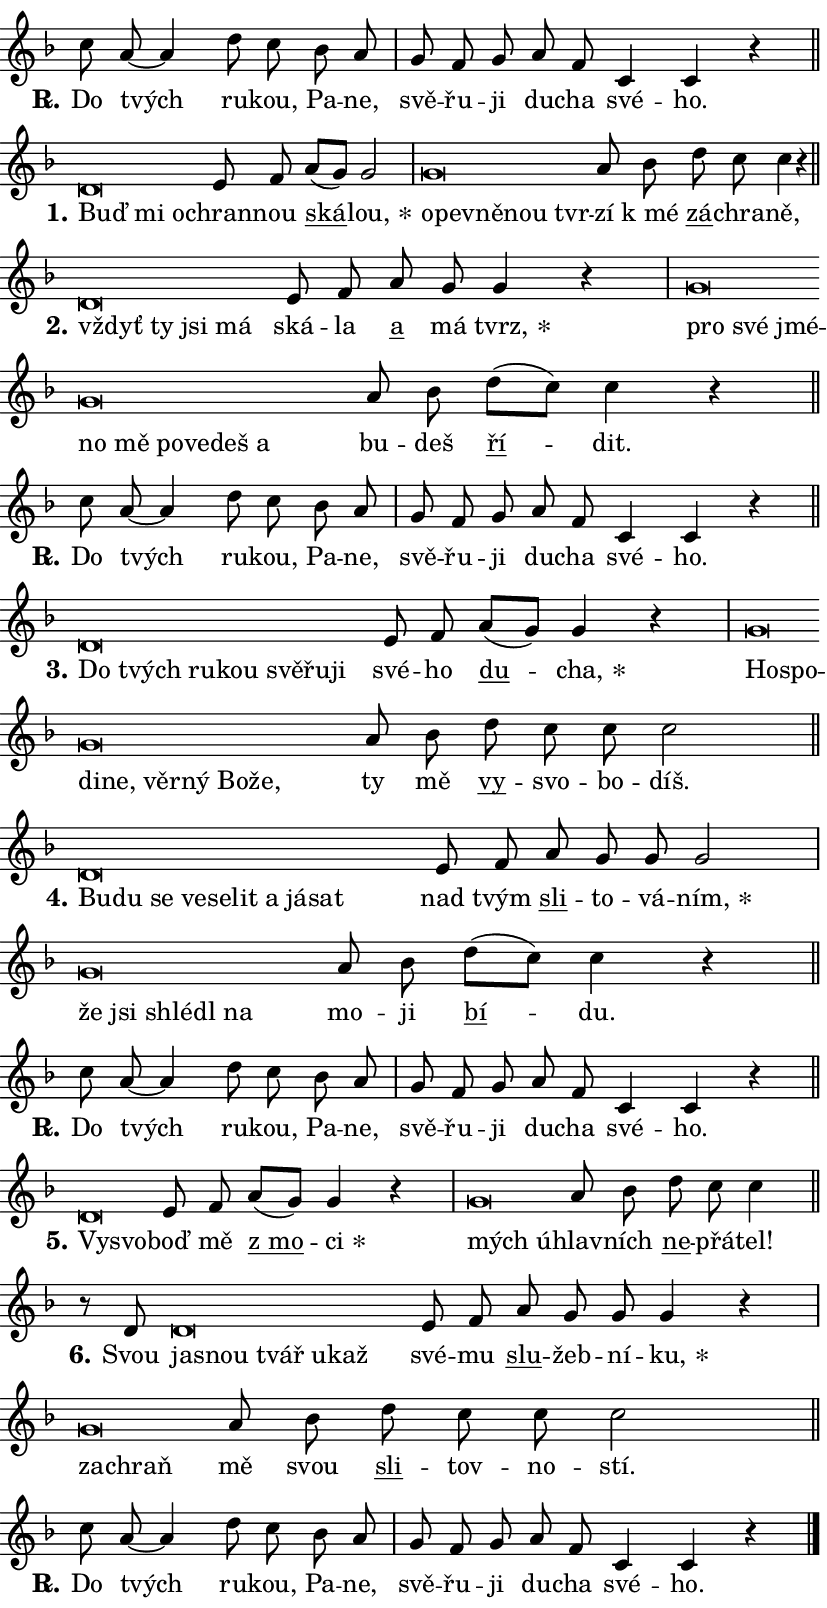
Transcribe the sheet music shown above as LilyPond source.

\version "2.24.0"
\header { tagline = "" }
\paper {
  indent = 0\cm
  top-margin = 0\cm
  right-margin = 0.13\cm % to fit lyric hyphens
  bottom-margin = 0\cm
  left-margin = 0\cm
  paper-width = 14\cm
  page-breaking = #ly:one-page-breaking
  system-system-spacing.basic-distance = #11
  score-system-spacing.basic-distance = #11
  ragged-last = ##f
}


%% Author: Thomas Morley
%% https://lists.gnu.org/archive/html/lilypond-user/2020-05/msg00002.html
#(define (line-position grob)
"Returns position of @var[grob} in current system:
   @code{'start}, if at first time-step
   @code{'end}, if at last time-step
   @code{'middle} otherwise
"
  (let* ((col (ly:item-get-column grob))
         (ln (ly:grob-object col 'left-neighbor))
         (rn (ly:grob-object col 'right-neighbor))
         (col-to-check-left (if (ly:grob? ln) ln col))
         (col-to-check-right (if (ly:grob? rn) rn col))
         (break-dir-left
           (and
             (ly:grob-property col-to-check-left 'non-musical #f)
             (ly:item-break-dir col-to-check-left)))
         (break-dir-right
           (and
             (ly:grob-property col-to-check-right 'non-musical #f)
             (ly:item-break-dir col-to-check-right))))
        (cond ((eqv? 1 break-dir-left) 'start)
              ((eqv? -1 break-dir-right) 'end)
              (else 'middle))))

#(define (tranparent-at-line-position vctor)
  (lambda (grob)
  "Relying on @code{line-position} select the relevant enry from @var{vctor}.
Used to determine transparency,"
    (case (line-position grob)
      ((end) (not (vector-ref vctor 0)))
      ((middle) (not (vector-ref vctor 1)))
      ((start) (not (vector-ref vctor 2))))))

noteHeadBreakVisibility =
#(define-music-function (break-visibility)(vector?)
"Makes @code{NoteHead}s transparent relying on @var{break-visibility}"
#{
  \override NoteHead.transparent =
    #(tranparent-at-line-position break-visibility)
#})

#(define delete-ledgers-for-transparent-note-heads
  (lambda (grob)
    "Reads whether a @code{NoteHead} is transparent.
If so this @code{NoteHead} is removed from @code{'note-heads} from
@var{grob}, which is supposed to be @code{LedgerLineSpanner}.
As a result ledgers are not printed for this @code{NoteHead}"
    (let* ((nhds-array (ly:grob-object grob 'note-heads))
           (nhds-list
             (if (ly:grob-array? nhds-array)
                 (ly:grob-array->list nhds-array)
                 '()))
           ;; Relies on the transparent-property being done before
           ;; Staff.LedgerLineSpanner.after-line-breaking is executed.
           ;; This is fragile ...
           (to-keep
             (remove
               (lambda (nhd)
                 (ly:grob-property nhd 'transparent #f))
               nhds-list)))
      ;; TODO find a better method to iterate over grob-arrays, similiar
      ;; to filter/remove etc for lists
      ;; For now rebuilt from scratch
      (set! (ly:grob-object grob 'note-heads)  '())
      (for-each
        (lambda (nhd)
          (ly:pointer-group-interface::add-grob grob 'note-heads nhd))
        to-keep))))

squashNotes = {
  \override NoteHead.X-extent = #'(-0.2 . 0.2)
  \override NoteHead.Y-extent = #'(-0.75 . 0)
  \override NoteHead.stencil =
    #(lambda (grob)
       (let ((pos (ly:grob-property grob 'staff-position)))
         (begin
           (if (< pos -7) (display "ERROR: Lower brevis then expected\n") (display ""))
           (if (<= pos -6) ly:text-interface::print ly:note-head::print))))
}
unSquashNotes = {
  \revert NoteHead.X-extent
  \revert NoteHead.Y-extent
  \revert NoteHead.stencil
}

hideNotes = \noteHeadBreakVisibility #begin-of-line-visible
unHideNotes = \noteHeadBreakVisibility #all-visible

% work-around for resetting accidentals
% https://lilypond.org/doc/v2.23/Documentation/notation/displaying-rhythms#unmetered-music
cadenzaMeasure = {
  \cadenzaOff
  \partial 1024 s1024
  \cadenzaOn
}

#(define-markup-command (accent layout props text) (markup?)
  "Underline accented syllable"
  (interpret-markup layout props
    #{\markup \override #'(offset . 4.3) \underline { #text }#}))

responsum = \markup \concat {
  "R" \hspace #-1.05 \path #0.1 #'((moveto 0 0.07) (lineto 0.9 0.8)) \hspace #0.05 "."
}

spaceSize = #0.6828661417322834 % exact space size for TeX Gyre Schola

\layout {
  \context {
    \Staff
    \remove "Time_signature_engraver"
    \override LedgerLineSpanner.after-line-breaking = #delete-ledgers-for-transparent-note-heads
  }
  \context {
    \Lyrics {
      \override LyricSpace.minimum-distance = \spaceSize
      \override LyricText.font-name = #"TeX Gyre Schola"
      \override LyricText.font-size = 1
      \override StanzaNumber.font-name = #"TeX Gyre Schola Bold"
      \override StanzaNumber.font-size = 1
    }
  }
  \context {
    \Score 
    \override NoteHead.text =
      #(lambda (grob) 
        (let ((pos (ly:grob-property grob 'staff-position)))
          #{\markup {
            \combine
              \halign #-0.55 \raise #(if (= pos -6) 0 0.5) \override #'(thickness . 2) \draw-line #'(3.2 . 0)
              \musicglyph "noteheads.sM1"
          }#}))
  }
}

% magnetic-lyrics.ily
%
%   written by
%     Jean Abou Samra <jean@abou-samra.fr>
%     Werner Lemberg <wl@gnu.org>
%
%   adapted by
%     Jiri Hon <jiri.hon@gmail.com>
%
% Version 2022-Apr-15

% https://www.mail-archive.com/lilypond-user@gnu.org/msg149350.html

#(define (Left_hyphen_pointer_engraver context)
   "Collect syllable-hyphen-syllable occurrences in lyrics and store
them in properties.  This engraver only looks to the left.  For
example, if the lyrics input is @code{foo -- bar}, it does the
following.

@itemize @bullet
@item
Set the @code{text} property of the @code{LyricHyphen} grob between
@q{foo} and @q{bar} to @code{foo}.

@item
Set the @code{left-hyphen} property of the @code{LyricText} grob with
text @q{foo} to the @code{LyricHyphen} grob between @q{foo} and
@q{bar}.
@end itemize

Use this auxiliary engraver in combination with the
@code{lyric-@/text::@/apply-@/magnetic-@/offset!} hook."
   (let ((hyphen #f)
         (text #f))
     (make-engraver
      (acknowledgers
       ((lyric-syllable-interface engraver grob source-engraver)
        (set! text grob)))
      (end-acknowledgers
       ((lyric-hyphen-interface engraver grob source-engraver)
        ;(when (not (grob::has-interface grob 'lyric-space-interface))
          (set! hyphen grob)));)
      ((stop-translation-timestep engraver)
       (when (and text hyphen)
         (ly:grob-set-object! text 'left-hyphen hyphen))
       (set! text #f)
       (set! hyphen #f)))))

#(define (lyric-text::apply-magnetic-offset! grob)
   "If the space between two syllables is less than the value in
property @code{LyricText@/.details@/.squash-threshold}, move the right
syllable to the left so that it gets concatenated with the left
syllable.

Use this function as a hook for
@code{LyricText@/.after-@/line-@/breaking} if the
@code{Left_@/hyphen_@/pointer_@/engraver} is active."
   (let ((hyphen (ly:grob-object grob 'left-hyphen #f)))
     (when hyphen
       (let ((left-text (ly:spanner-bound hyphen LEFT)))
         (when (grob::has-interface left-text 'lyric-syllable-interface)
           (let* ((common (ly:grob-common-refpoint grob left-text X))
                  (this-x-ext (ly:grob-extent grob common X))
                  (left-x-ext
                   (begin
                     ;; Trigger magnetism for left-text.
                     (ly:grob-property left-text 'after-line-breaking)
                     (ly:grob-extent left-text common X)))
                  ;; `delta` is the gap width between two syllables.
                  (delta (- (interval-start this-x-ext)
                            (interval-end left-x-ext)))
                  (details (ly:grob-property grob 'details))
                  (threshold (assoc-get 'squash-threshold details 0.2)))
             (when (< delta threshold)
               (let* (;; We have to manipulate the input text so that
                      ;; ligatures crossing syllable boundaries are not
                      ;; disabled.  For languages based on the Latin
                      ;; script this is essentially a beautification.
                      ;; However, for non-Western scripts it can be a
                      ;; necessity.
                      (lt (ly:grob-property left-text 'text))
                      (rt (ly:grob-property grob 'text))
                      (is-space (grob::has-interface hyphen 'lyric-space-interface))
                      (space (if is-space " " ""))
                      (extra-delta (if is-space spaceSize 0))
                      ;; Append new syllable.
                      (ltrt-space (if (and (string? lt) (string? rt))
                                (string-append lt space rt)
                                (make-concat-markup (list lt space rt))))
                      ;; Right-align `ltrt` to the right side.
                      (ltrt-space-markup (grob-interpret-markup
                               grob
                               (make-translate-markup
                                (cons (interval-length this-x-ext) 0)
                                (make-right-align-markup ltrt-space)))))
                 (begin
                   ;; Don't print `left-text`.
                   (ly:grob-set-property! left-text 'stencil #f)
                   ;; Set text and stencil (which holds all collected
                   ;; syllables so far) and shift it to the left.
                   (ly:grob-set-property! grob 'text ltrt-space)
                   (ly:grob-set-property! grob 'stencil ltrt-space-markup)
                   (ly:grob-translate-axis! grob (- (- delta extra-delta)) X))))))))))


#(define (lyric-hyphen::displace-bounds-first grob)
   ;; Make very sure this callback isn't triggered too early.
   (let ((left (ly:spanner-bound grob LEFT))
         (right (ly:spanner-bound grob RIGHT)))
     (ly:grob-property left 'after-line-breaking)
     (ly:grob-property right 'after-line-breaking)
     (ly:lyric-hyphen::print grob)))

squashThreshold = #0.4

\layout {
  \context {
    \Lyrics
    \consists #Left_hyphen_pointer_engraver
    \override LyricText.after-line-breaking =
      #lyric-text::apply-magnetic-offset!
    \override LyricHyphen.stencil = #lyric-hyphen::displace-bounds-first
    \override LyricText.details.squash-threshold = \squashThreshold
    \override LyricHyphen.minimum-distance = 0
    \override LyricHyphen.minimum-length = \squashThreshold
  }
}

squashText = \override LyricText.details.squash-threshold = 9999
unSquashText = \override LyricText.details.squash-threshold = \squashThreshold

leftText = \override LyricText.self-alignment-X = #LEFT
unLeftText = \revert LyricText.self-alignment-X

starOffset = #(lambda (grob) 
                (let ((x_offset (ly:self-alignment-interface::aligned-on-x-parent grob)))
                  (if (= x_offset 0) 0 (+ x_offset 1.2))))

star = #(define-music-function (syllable)(string?)
"Append star separator at the end of a syllable"
#{
  \once \override LyricText.X-offset = #starOffset
  \lyricmode { \markup {
    #syllable
    \override #'((font-name . "TeX Gyre Schola Bold")) \hspace #0.2 \lower #0.65 \larger "*"
  } }
#})

starAccent = #(define-music-function (syllable)(string?)
"Append star separator at the end of a syllable and make accent"
#{
  \once \override LyricText.X-offset = #starOffset
  \lyricmode { \markup {
    \accent #syllable
    \override #'((font-name . "TeX Gyre Schola Bold")) \hspace #0.2 \lower #0.65 \larger "*"
  } }
#})

breath = #(define-music-function (syllable)(string?)
"Append breathing indicator at the end of a syllable"
#{
  \lyricmode { \markup { #syllable "+" } }
#})

optionalBreath = #(define-music-function (syllable)(string?)
"Append optional breathing indicator at the end of a syllable"
#{
  \lyricmode { \markup { #syllable "(+)" } }
#})


\score {
    <<
        \new Voice = "melody" { \cadenzaOn \key f \major \relative { c''8 a~ a4 d8 c bes a \cadenzaMeasure \bar "|" g f g a f c4 c r \cadenzaMeasure \bar "||" \break } }
        \new Lyrics \lyricsto "melody" { \lyricmode { \set stanza = \responsum
Do tvých ru -- kou, Pa -- ne, svě -- řu -- ji du -- cha své -- ho. } }
    >>
    \layout {}
}

\score {
    <<
        \new Voice = "melody" { \cadenzaOn \key f \major \relative { \squashNotes d'\breve*1/16 \hideNotes \breve*1/16 \breve*1/16 \bar "" \unHideNotes \unSquashNotes e8 f \bar "" a[( g)] g2 \cadenzaMeasure \bar "|" \squashNotes g\breve*1/16 \hideNotes \breve*1/16 \bar "" \breve*1/16 \bar "" \breve*1/16 \breve*1/16 \bar "" \unHideNotes \unSquashNotes a8 bes \bar "" d c c4 r \cadenzaMeasure \bar "||" \break } }
        \new Lyrics \lyricsto "melody" { \lyricmode { \set stanza = "1."
\leftText Buď \squashText mi o -- \unLeftText \unSquashText chran -- nou \markup \accent ská -- \star lou, \leftText o -- \squashText pev -- ně -- nou tvr -- \unLeftText \unSquashText zí "k mé" \markup \accent zá -- chra -- ně, } }
    >>
    \layout {}
}

\score {
    <<
        \new Voice = "melody" { \cadenzaOn \key f \major \relative { \squashNotes d'\breve*1/16 \hideNotes \breve*1/16 \bar "" \breve*1/16 \breve*1/16 \bar "" \unHideNotes \unSquashNotes e8 f \bar "" a g g4 r \cadenzaMeasure \bar "|" \squashNotes g\breve*1/16 \hideNotes \breve*1/16 \bar "" \breve*1/16 \bar "" \breve*1/16 \bar "" \breve*1/16 \bar "" \breve*1/16 \bar "" \breve*1/16 \bar "" \breve*1/16 \breve*1/16 \bar "" \unHideNotes \unSquashNotes a8 bes \bar "" d[( c)] c4 r \cadenzaMeasure \bar "||" \break } }
        \new Lyrics \lyricsto "melody" { \lyricmode { \set stanza = "2."
\leftText vždyť \squashText ty jsi má \unLeftText \unSquashText ská -- la \markup \accent a má \star tvrz, \leftText pro \squashText své jmé -- no mě po -- ve -- deš a \unLeftText \unSquashText bu -- deš \markup \accent ří -- dit. } }
    >>
    \layout {}
}

\score {
    <<
        \new Voice = "melody" { \cadenzaOn \key f \major \relative { c''8 a~ a4 d8 c bes a \cadenzaMeasure \bar "|" g f g a f c4 c r \cadenzaMeasure \bar "||" \break } }
        \new Lyrics \lyricsto "melody" { \lyricmode { \set stanza = \responsum
Do tvých ru -- kou, Pa -- ne, svě -- řu -- ji du -- cha své -- ho. } }
    >>
    \layout {}
}

\score {
    <<
        \new Voice = "melody" { \cadenzaOn \key f \major \relative { \squashNotes d'\breve*1/16 \hideNotes \breve*1/16 \bar "" \breve*1/16 \bar "" \breve*1/16 \bar "" \breve*1/16 \bar "" \breve*1/16 \breve*1/16 \bar "" \unHideNotes \unSquashNotes e8 f \bar "" a[( g)] g4 r \cadenzaMeasure \bar "|" \squashNotes g\breve*1/16 \hideNotes \breve*1/16 \bar "" \breve*1/16 \bar "" \breve*1/16 \bar "" \breve*1/16 \bar "" \breve*1/16 \bar "" \breve*1/16 \breve*1/16 \bar "" \unHideNotes \unSquashNotes a8 bes \bar "" d c c c2 \cadenzaMeasure \bar "||" \break } }
        \new Lyrics \lyricsto "melody" { \lyricmode { \set stanza = "3."
\leftText Do \squashText tvých ru -- kou svě -- řu -- ji \unLeftText \unSquashText své -- ho \markup \accent du -- \star cha, \leftText Ho -- \squashText spo -- di -- ne, věr -- ný Bo -- že, \unLeftText \unSquashText ty mě \markup \accent vy -- svo -- bo -- díš. } }
    >>
    \layout {}
}

\score {
    <<
        \new Voice = "melody" { \cadenzaOn \key f \major \relative { \squashNotes d'\breve*1/16 \hideNotes \breve*1/16 \bar "" \breve*1/16 \bar "" \breve*1/16 \bar "" \breve*1/16 \bar "" \breve*1/16 \bar "" \breve*1/16 \bar "" \breve*1/16 \breve*1/16 \bar "" \unHideNotes \unSquashNotes e8 f \bar "" a g g g2 \cadenzaMeasure \bar "|" \squashNotes g\breve*1/16 \hideNotes \breve*1/16 \bar "" \breve*1/16 \bar "" \breve*1/16 \breve*1/16 \bar "" \unHideNotes \unSquashNotes a8 bes \bar "" d[( c)] c4 r \cadenzaMeasure \bar "||" \break } }
        \new Lyrics \lyricsto "melody" { \lyricmode { \set stanza = "4."
\leftText Bu -- \squashText du se ve -- se -- lit a já -- sat \unLeftText \unSquashText nad tvým \markup \accent sli -- to -- vá -- \star ním, \leftText že \squashText jsi shlé -- dl na \unLeftText \unSquashText mo -- ji \markup \accent bí -- du. } }
    >>
    \layout {}
}

\score {
    <<
        \new Voice = "melody" { \cadenzaOn \key f \major \relative { c''8 a~ a4 d8 c bes a \cadenzaMeasure \bar "|" g f g a f c4 c r \cadenzaMeasure \bar "||" \break } }
        \new Lyrics \lyricsto "melody" { \lyricmode { \set stanza = \responsum
Do tvých ru -- kou, Pa -- ne, svě -- řu -- ji du -- cha své -- ho. } }
    >>
    \layout {}
}

\score {
    <<
        \new Voice = "melody" { \cadenzaOn \key f \major \relative { \squashNotes d'\breve*1/16 \hideNotes \breve*1/16 \bar "" \unHideNotes \unSquashNotes e8 f \bar "" a[( g)] g4 r \cadenzaMeasure \bar "|" \squashNotes g\breve*1/16 \hideNotes \breve*1/16 \bar "" \unHideNotes \unSquashNotes a8 bes \bar "" d c c4 \cadenzaMeasure \bar "||" \break } }
        \new Lyrics \lyricsto "melody" { \lyricmode { \set stanza = "5."
\leftText Vy -- \squashText svo -- \unLeftText \unSquashText boď mě \markup \accent "z mo" -- \star ci \leftText mých \squashText ú -- \unLeftText \unSquashText hlav -- ních \markup \accent ne -- přá -- tel! } }
    >>
    \layout {}
}

\score {
    <<
        \new Voice = "melody" { \cadenzaOn \key f \major \relative { r8 d'8 \squashNotes d\breve*1/16 \hideNotes \breve*1/16 \bar "" \breve*1/16 \bar "" \breve*1/16 \breve*1/16 \bar "" \unHideNotes \unSquashNotes e8 f \bar "" a g g g4 r \cadenzaMeasure \bar "|" \squashNotes g\breve*1/16 \hideNotes \breve*1/16 \bar "" \unHideNotes \unSquashNotes a8 bes \bar "" d c c c2 \cadenzaMeasure \bar "||" \break } }
        \new Lyrics \lyricsto "melody" { \lyricmode { \set stanza = "6."
Svou \leftText ja -- \squashText snou tvář u -- kaž \unLeftText \unSquashText své -- mu \markup \accent slu -- žeb -- ní -- \star ku, \leftText za -- \squashText chraň \unLeftText \unSquashText mě svou \markup \accent sli -- tov -- no -- stí. } }
    >>
    \layout {}
}

\score {
    <<
        \new Voice = "melody" { \cadenzaOn \key f \major \relative { c''8 a~ a4 d8 c bes a \cadenzaMeasure \bar "|" g f g a f c4 c r \cadenzaMeasure \bar "||" \break } \bar "|." }
        \new Lyrics \lyricsto "melody" { \lyricmode { \set stanza = \responsum
Do tvých ru -- kou, Pa -- ne, svě -- řu -- ji du -- cha své -- ho. } }
    >>
    \layout {}
}
